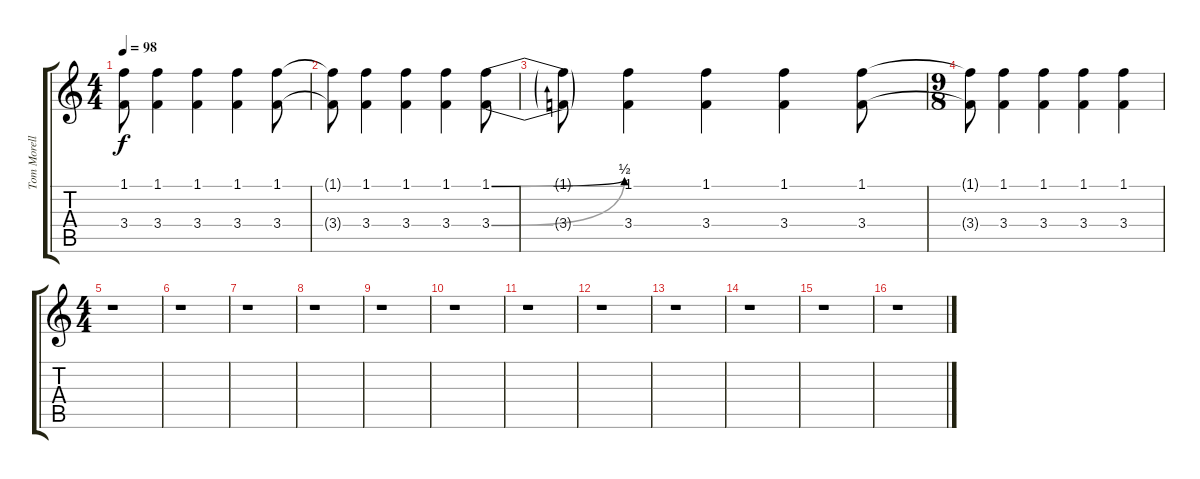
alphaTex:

\track ("Tom Morello" "Tom Morell") {instrument guitarharmonics}
\staff {score tabs}
\tuning (E4 B3 G3 D3 A2 E2) {hide}
\ts (4 4)
\tempo 98
\clef g2
\ks c
(1.1{t} 3.4{t}).8{dy f} (1.1 3.4).4 (1.1 3.4).4 (1.1 3.4).4 (1.1 3.4).8 |
(1.1{t} 3.4{t}).8 (1.1 3.4).4 (1.1 3.4).4 (1.1 3.4).4 (1.1{be (bend 0 0 60 2)} 3.4{be (bend 0 0 60 1)}).8 |
(1.1{t} 3.4{t}).8 (1.1 3.4).4 (1.1 3.4).4 (1.1 3.4).4 (1.1 3.4).8 |
\ts (9 8)
(1.1{t} 3.4{t}).8 (1.1 3.4).4 (1.1 3.4).4 (1.1 3.4).4 (1.1 3.4).4 |
\ts (4 4)
r.1 |
r.1 |
r.1 |
r.1 |
r.1 |
r.1 |
r.1 |
r.1 |
r.1 |
r.1 |
r.1 |
r.1
